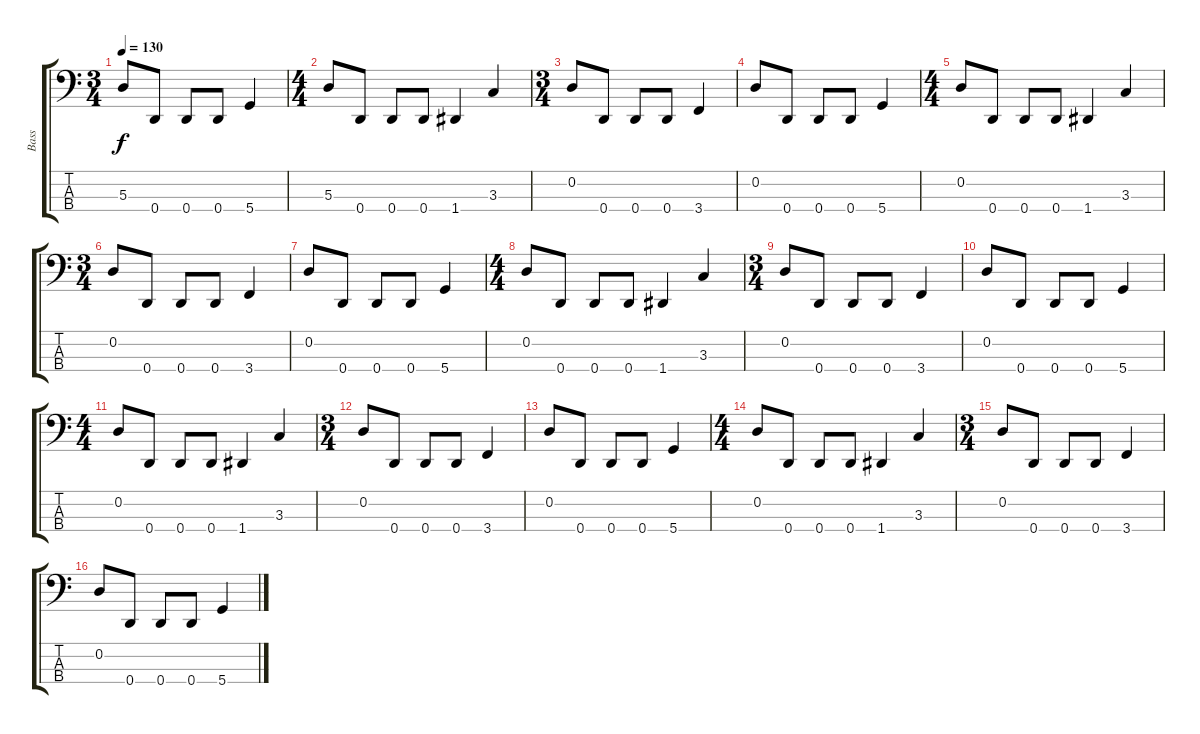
\track ("Bass" "Bass") {instrument slapbass2}
\staff {score tabs}
\tuning (G2 D2 A1 D1) {hide}
\ts (3 4)
\tempo 130
\clef f4
\ks c
5.3.8{dy f} 0.4.8 0.4.8 0.4.8 5.4.4 |
\ts (4 4)
5.3.8 0.4.8 0.4.8 0.4.8 1.4.4 3.3.4 |
\ts (3 4)
0.2.8 0.4.8 0.4.8 0.4.8 3.4.4 |
0.2.8 0.4.8 0.4.8 0.4.8 5.4.4 |
\ts (4 4)
0.2.8 0.4.8 0.4.8 0.4.8 1.4.4 3.3.4 |
\ts (3 4)
0.2.8 0.4.8 0.4.8 0.4.8 3.4.4 |
0.2.8 0.4.8 0.4.8 0.4.8 5.4.4 |
\ts (4 4)
0.2.8 0.4.8 0.4.8 0.4.8 1.4.4 3.3.4 |
\ts (3 4)
0.2.8 0.4.8 0.4.8 0.4.8 3.4.4 |
0.2.8 0.4.8 0.4.8 0.4.8 5.4.4 |
\ts (4 4)
0.2.8 0.4.8 0.4.8 0.4.8 1.4.4 3.3.4 |
\ts (3 4)
0.2.8 0.4.8 0.4.8 0.4.8 3.4.4 |
0.2.8 0.4.8 0.4.8 0.4.8 5.4.4 |
\ts (4 4)
0.2.8 0.4.8 0.4.8 0.4.8 1.4.4 3.3.4 |
\ts (3 4)
0.2.8 0.4.8 0.4.8 0.4.8 3.4.4 |
0.2.8 0.4.8 0.4.8 0.4.8 5.4.4
